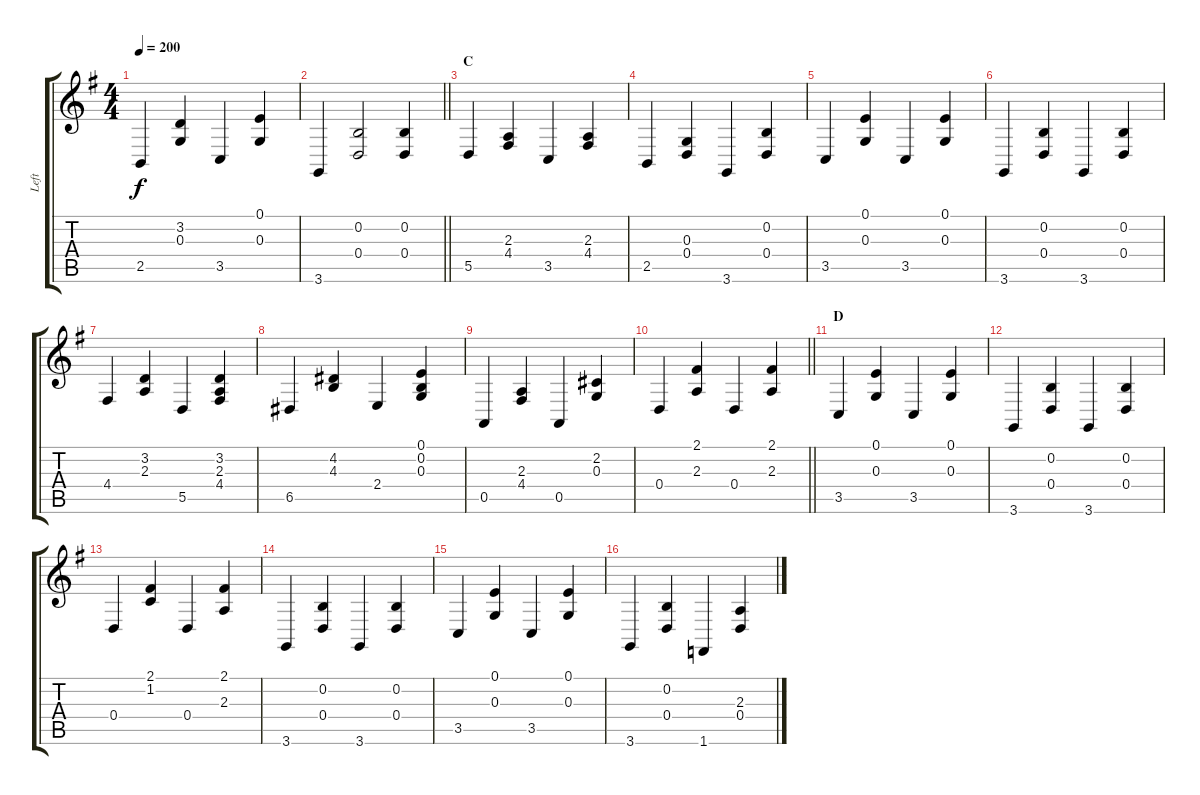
\track ("Left" "Left") {instrument acousticgrandpiano}
\staff {score tabs}
\tuning (E4 B3 G3 D3 A2 E2) {hide}
\ts (4 4)
\tempo 200
\clef g2
\ks g
2.5.4{dy f} (3.2 0.3).4 3.5.4 (0.1 0.3).4 |
\barLineRight lightlight
3.6.4 (0.2 0.4).2 (0.2 0.4).4 |
\section ("" "C")
5.5.4 (2.3 4.4).4 3.5.4 (2.3 4.4).4 |
2.5.4 (0.3 0.4).4 3.6.4 (0.2 0.4).4 |
3.5.4 (0.1 0.3).4 3.5.4 (0.1 0.3).4 |
3.6.4 (0.2 0.4).4 3.6.4 (0.2 0.4).4 |
4.4.4 (3.2 2.3).4 5.5.4 (3.2 2.3 4.4).4 |
6.5.4 (4.2 4.3).4 2.4.4 (0.1 0.2 0.3).4 |
0.5.4 (2.3 4.4).4 0.5.4 (2.2 0.3).4 |
\barLineRight lightlight
0.4.4 (2.1 2.3).4 0.4.4 (2.1 2.3).4 |
\section ("" "D")
3.5.4 (0.1 0.3).4 3.5.4 (0.1 0.3).4 |
3.6.4 (0.2 0.4).4 3.6.4 (0.2 0.4).4 |
0.4.4 (2.1 1.2).4 0.4.4 (2.1 2.3).4 |
3.6.4 (0.2 0.4).4 3.6.4 (0.2 0.4).4 |
3.5.4 (0.1 0.3).4 3.5.4 (0.1 0.3).4 |
3.6.4 (0.2 0.4).4 1.6.4 (2.3 0.4).4
